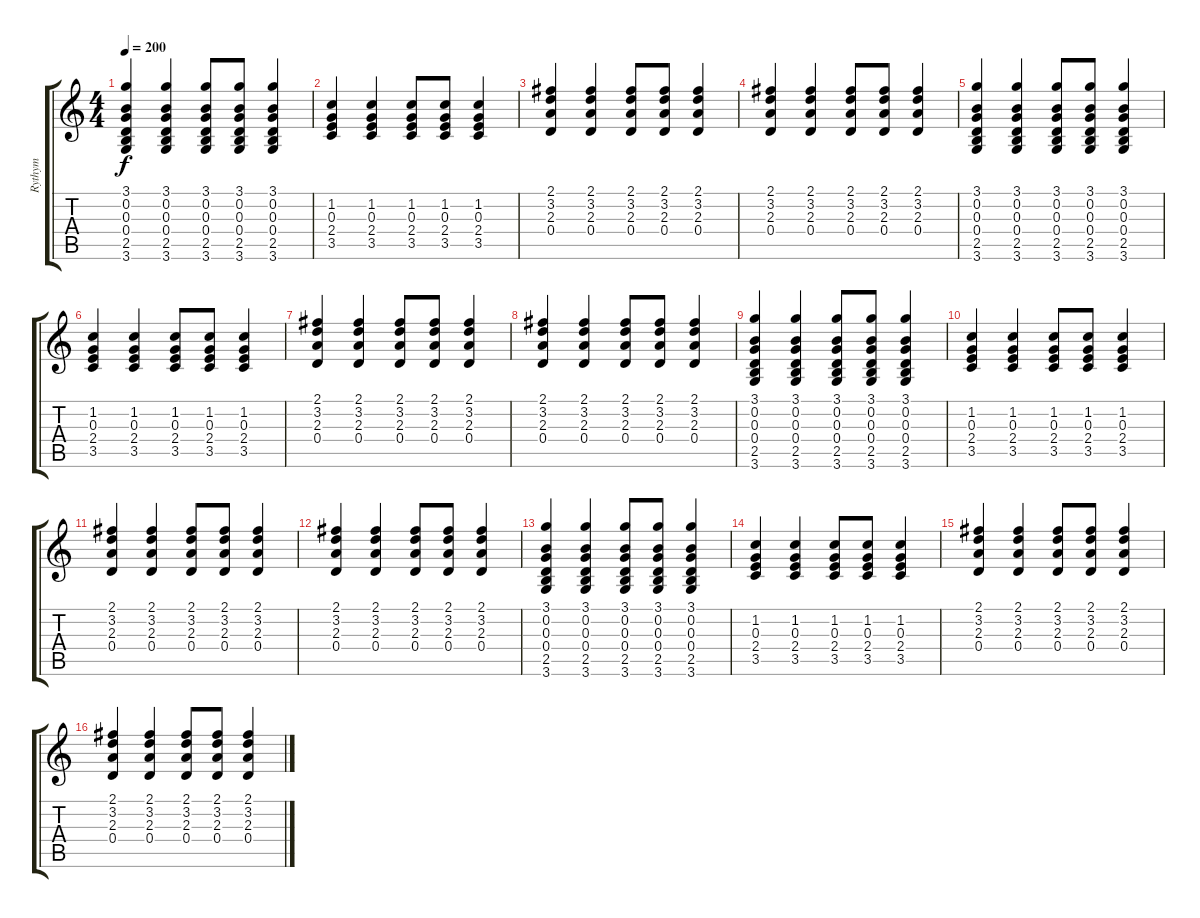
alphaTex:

\track ("Rythym" "Rythym") {instrument distortionguitar}
\staff {score tabs}
\tuning (E4 B3 G3 D3 A2 E2) {hide}
\ts (4 4)
\tempo 200
\clef g2
\ks c
(3.1 0.2 0.3 0.4 2.5 3.6).4{dy f} (3.1 0.2 0.3 0.4 2.5 3.6).4 (3.1 0.2 0.3 0.4 2.5 3.6).8 (3.1 0.2 0.3 0.4 2.5 3.6).8 (3.1 0.2 0.3 0.4 2.5 3.6).4 |
(1.2 0.3 2.4 3.5).4 (1.2 0.3 2.4 3.5).4 (1.2 0.3 2.4 3.5).8 (1.2 0.3 2.4 3.5).8 (1.2 0.3 2.4 3.5).4 |
(2.1 3.2 2.3 0.4).4 (2.1 3.2 2.3 0.4).4 (2.1 3.2 2.3 0.4).8 (2.1 3.2 2.3 0.4).8 (2.1 3.2 2.3 0.4).4 |
(2.1 3.2 2.3 0.4).4 (2.1 3.2 2.3 0.4).4 (2.1 3.2 2.3 0.4).8 (2.1 3.2 2.3 0.4).8 (2.1 3.2 2.3 0.4).4 |
(3.1 0.2 0.3 0.4 2.5 3.6).4 (3.1 0.2 0.3 0.4 2.5 3.6).4 (3.1 0.2 0.3 0.4 2.5 3.6).8 (3.1 0.2 0.3 0.4 2.5 3.6).8 (3.1 0.2 0.3 0.4 2.5 3.6).4 |
(1.2 0.3 2.4 3.5).4 (1.2 0.3 2.4 3.5).4 (1.2 0.3 2.4 3.5).8 (1.2 0.3 2.4 3.5).8 (1.2 0.3 2.4 3.5).4 |
(2.1 3.2 2.3 0.4).4 (2.1 3.2 2.3 0.4).4 (2.1 3.2 2.3 0.4).8 (2.1 3.2 2.3 0.4).8 (2.1 3.2 2.3 0.4).4 |
(2.1 3.2 2.3 0.4).4 (2.1 3.2 2.3 0.4).4 (2.1 3.2 2.3 0.4).8 (2.1 3.2 2.3 0.4).8 (2.1 3.2 2.3 0.4).4 |
(3.1 0.2 0.3 0.4 2.5 3.6).4 (3.1 0.2 0.3 0.4 2.5 3.6).4 (3.1 0.2 0.3 0.4 2.5 3.6).8 (3.1 0.2 0.3 0.4 2.5 3.6).8 (3.1 0.2 0.3 0.4 2.5 3.6).4 |
(1.2 0.3 2.4 3.5).4 (1.2 0.3 2.4 3.5).4 (1.2 0.3 2.4 3.5).8 (1.2 0.3 2.4 3.5).8 (1.2 0.3 2.4 3.5).4 |
(2.1 3.2 2.3 0.4).4 (2.1 3.2 2.3 0.4).4 (2.1 3.2 2.3 0.4).8 (2.1 3.2 2.3 0.4).8 (2.1 3.2 2.3 0.4).4 |
(2.1 3.2 2.3 0.4).4 (2.1 3.2 2.3 0.4).4 (2.1 3.2 2.3 0.4).8 (2.1 3.2 2.3 0.4).8 (2.1 3.2 2.3 0.4).4 |
(3.1 0.2 0.3 0.4 2.5 3.6).4 (3.1 0.2 0.3 0.4 2.5 3.6).4 (3.1 0.2 0.3 0.4 2.5 3.6).8 (3.1 0.2 0.3 0.4 2.5 3.6).8 (3.1 0.2 0.3 0.4 2.5 3.6).4 |
(1.2 0.3 2.4 3.5).4 (1.2 0.3 2.4 3.5).4 (1.2 0.3 2.4 3.5).8 (1.2 0.3 2.4 3.5).8 (1.2 0.3 2.4 3.5).4 |
(2.1 3.2 2.3 0.4).4 (2.1 3.2 2.3 0.4).4 (2.1 3.2 2.3 0.4).8 (2.1 3.2 2.3 0.4).8 (2.1 3.2 2.3 0.4).4 |
(2.1 3.2 2.3 0.4).4 (2.1 3.2 2.3 0.4).4 (2.1 3.2 2.3 0.4).8 (2.1 3.2 2.3 0.4).8 (2.1 3.2 2.3 0.4).4
